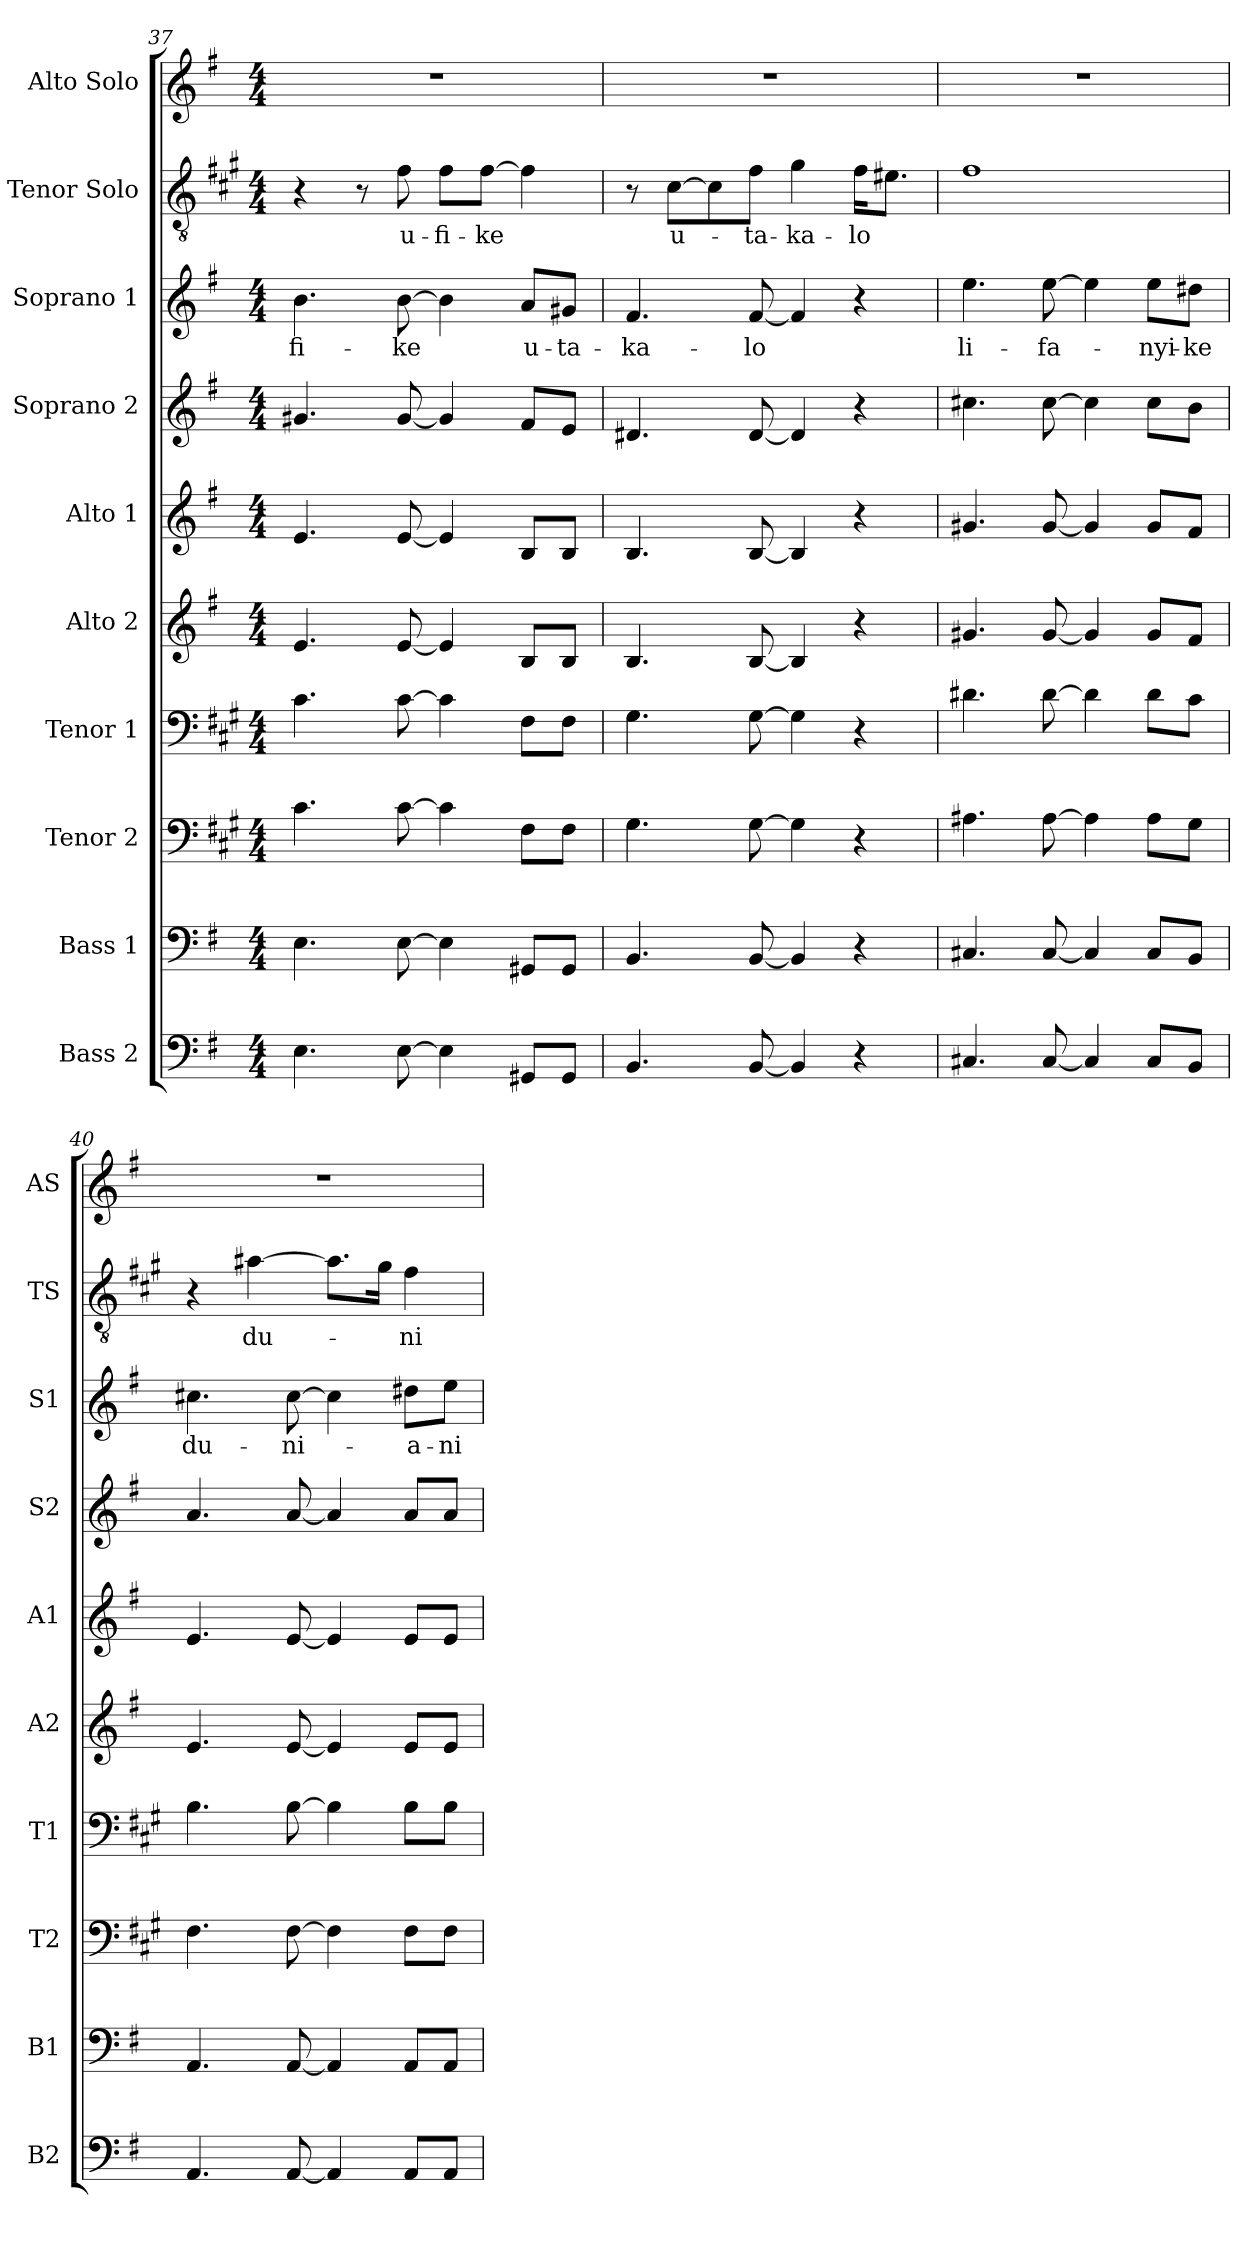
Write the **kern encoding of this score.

**kern	**kern	**kern	**kern	**kern	**kern	**kern	**kern	**text	**kern	**text	**kern
*part10	*part9	*part8	*part7	*part6	*part5	*part4	*part3	*part3	*part2	*part2	*part1
*staff10	*staff9	*staff8	*staff7	*staff6	*staff5	*staff4	*staff3	*staff3	*staff2	*staff2	*staff1
*I"Bass 2	*I"Bass 1	*I"Tenor 2	*I"Tenor 1	*I"Alto 2	*I"Alto 1	*I"Soprano 2	*I"Soprano 1	*	*I"Tenor Solo	*	*I"Alto Solo
*I'B2	*I'B1	*I'T2	*I'T1	*I'A2	*I'A1	*I'S2	*I'S1	*	*I'TS	*	*I'AS
*clefF4	*clefF4	*clefF4	*clefF4	*clefG2	*clefG2	*clefG2	*clefG2	*	*clefGv2	*	*clefG2
*	*	*ITrd1c2	*ITrd1c2	*	*	*	*	*	*ITrd1c2	*	*
*k[f#]	*k[f#]	*k[f#]	*k[f#]	*k[f#]	*k[f#]	*k[f#]	*k[f#]	*	*k[f#]	*	*k[f#]
*M4/4	*M4/4	*M4/4	*M4/4	*M4/4	*M4/4	*M4/4	*M4/4	*	*M4/4	*	*M4/4
=37	=37	=37	=37	=37	=37	=37	=37	=37	=37	=37	=37
!	!	!	!	!	!	!	!	!LO:LY:b	!	!	!
4.E\	4.E\	4.B\	4.B\	4.e/	4.e/	4.g#X/	4.b\	-fi-	4r	.	1r
.	.	.	.	.	.	.	.	.	8r	.	.
!	!	!	!	!	!	!	!	!LO:LY:b	!	!LO:LY:b	!
[8E\	[8E\	[8B\	[8B\	[8e/	[8e/	[8g#/	[8b\	-ke	8e\	u-	.
!	!	!	!	!	!	!	!	!	!	!LO:LY:b	!
4E\]	4E\]	4B\]	4B\]	4e/]	4e/]	4g#/]	4b\]	.	8e\L	-fi-	.
!	!	!	!	!	!	!	!	!	!	!LO:LY:b	!
.	.	.	.	.	.	.	.	.	[8e\J	-ke	.
!	!	!	!	!	!	!	!	!LO:LY:b	!	!	!
8GG#X/L	8GG#X/L	8E\L	8E\L	8B/L	8B/L	8f#/L	8a/L	u-	4e\]	.	.
!	!	!	!	!	!	!	!	!LO:LY:b	!	!	!
8GG#/J	8GG#/J	8E\J	8E\J	8B/J	8B/J	8e/J	8g#X/J	-ta-	.	.	.
!!LO:PB:g=z
=38	=38	=38	=38	=38	=38	=38	=38	=38	=38	=38	=38
!	!	!	!	!	!	!	!	!LO:LY:b	!	!	!
4.BB/	4.BB/	4.F#\	4.F#\	4.B/	4.B/	4.d#X/	4.f#/	-ka-	8r	.	1r
!	!	!	!	!	!	!	!	!	!	!LO:LY:b	!
.	.	.	.	.	.	.	.	.	[8B\L	u-	.
.	.	.	.	.	.	.	.	.	8B\]	.	.
!	!	!	!	!	!	!	!	!LO:LY:b	!	!LO:LY:b	!
[8BB/	[8BB/	[8F#\	[8F#\	[8B/	[8B/	[8d#/	[8f#/	-lo	8e\J	-ta-	.
!	!	!	!	!	!	!	!	!	!	!LO:LY:b	!
4BB/]	4BB/]	4F#\]	4F#\]	4B/]	4B/]	4d#/]	4f#/]	.	4f#\	-ka-	.
!	!	!	!	!	!	!	!	!	!	!LO:LY:b	!
4r	4r	4r	4r	4r	4r	4r	4r	.	16e\KL	-lo	.
.	.	.	.	.	.	.	.	.	8.d#X\J	.	.
=39	=39	=39	=39	=39	=39	=39	=39	=39	=39	=39	=39
!	!	!	!	!	!	!	!	!LO:LY:b	!	!	!
4.C#X/	4.C#X/	4.G#X\	4.c#X\	4.g#X/	4.g#X/	4.cc#X\	4.ee\	li-	1e	.	1r
!	!	!	!	!	!	!	!	!LO:LY:b	!	!	!
[8C#/	[8C#/	[8G#\	[8c#\	[8g#/	[8g#/	[8cc#\	[8ee\	-fa-	.	.	.
4C#/]	4C#/]	4G#\]	4c#\]	4g#/]	4g#/]	4cc#\]	4ee\]	.	.	.	.
!	!	!	!	!	!	!	!	!LO:LY:b	!	!	!
8C#/L	8C#/L	8G#\L	8c#\L	8g#/L	8g#/L	8cc#\L	8ee\L	-nyi-	.	.	.
!	!	!	!	!	!	!	!	!LO:LY:b	!	!	!
8BB/J	8BB/J	8F#\J	8B\J	8f#/J	8f#/J	8b\J	8dd#X\J	-ke	.	.	.
=40	=40	=40	=40	=40	=40	=40	=40	=40	=40	=40	=40
!	!	!	!	!	!	!	!	!LO:LY:b	!	!	!
4.AA/	4.AA/	4.E\	4.A\	4.e/	4.e/	4.a/	4.cc#X\	du-	4r	.	1r
!	!	!	!	!	!	!	!	!	!	!LO:LY:b	!
.	.	.	.	.	.	.	.	.	[4g#X\	du-	.
!	!	!	!	!	!	!	!	!LO:LY:b	!	!	!
[8AA/	[8AA/	[8E\	[8A\	[8e/	[8e/	[8a/	[8cc#\	-ni-	.	.	.
4AA/]	4AA/]	4E\]	4A\]	4e/]	4e/]	4a/]	4cc#\]	.	8.g#\L]	.	.
.	.	.	.	.	.	.	.	.	16f#\Jk	.	.
!	!	!	!	!	!	!	!	!LO:LY:b	!	!LO:LY:b	!
8AA/L	8AA/L	8E\L	8A\L	8e/L	8e/L	8a/L	8dd#X\L	-a-	4e\	-ni-	.
!	!	!	!	!	!	!	!	!LO:LY:b	!	!	!
8AA/J	8AA/J	8E\J	8A\J	8e/J	8e/J	8a/J	8ee\J	-ni-	.	.	.
=	=	=	=	=	=	=	=	=	=	=	=
*-	*-	*-	*-	*-	*-	*-	*-	*-	*-	*-	*-
